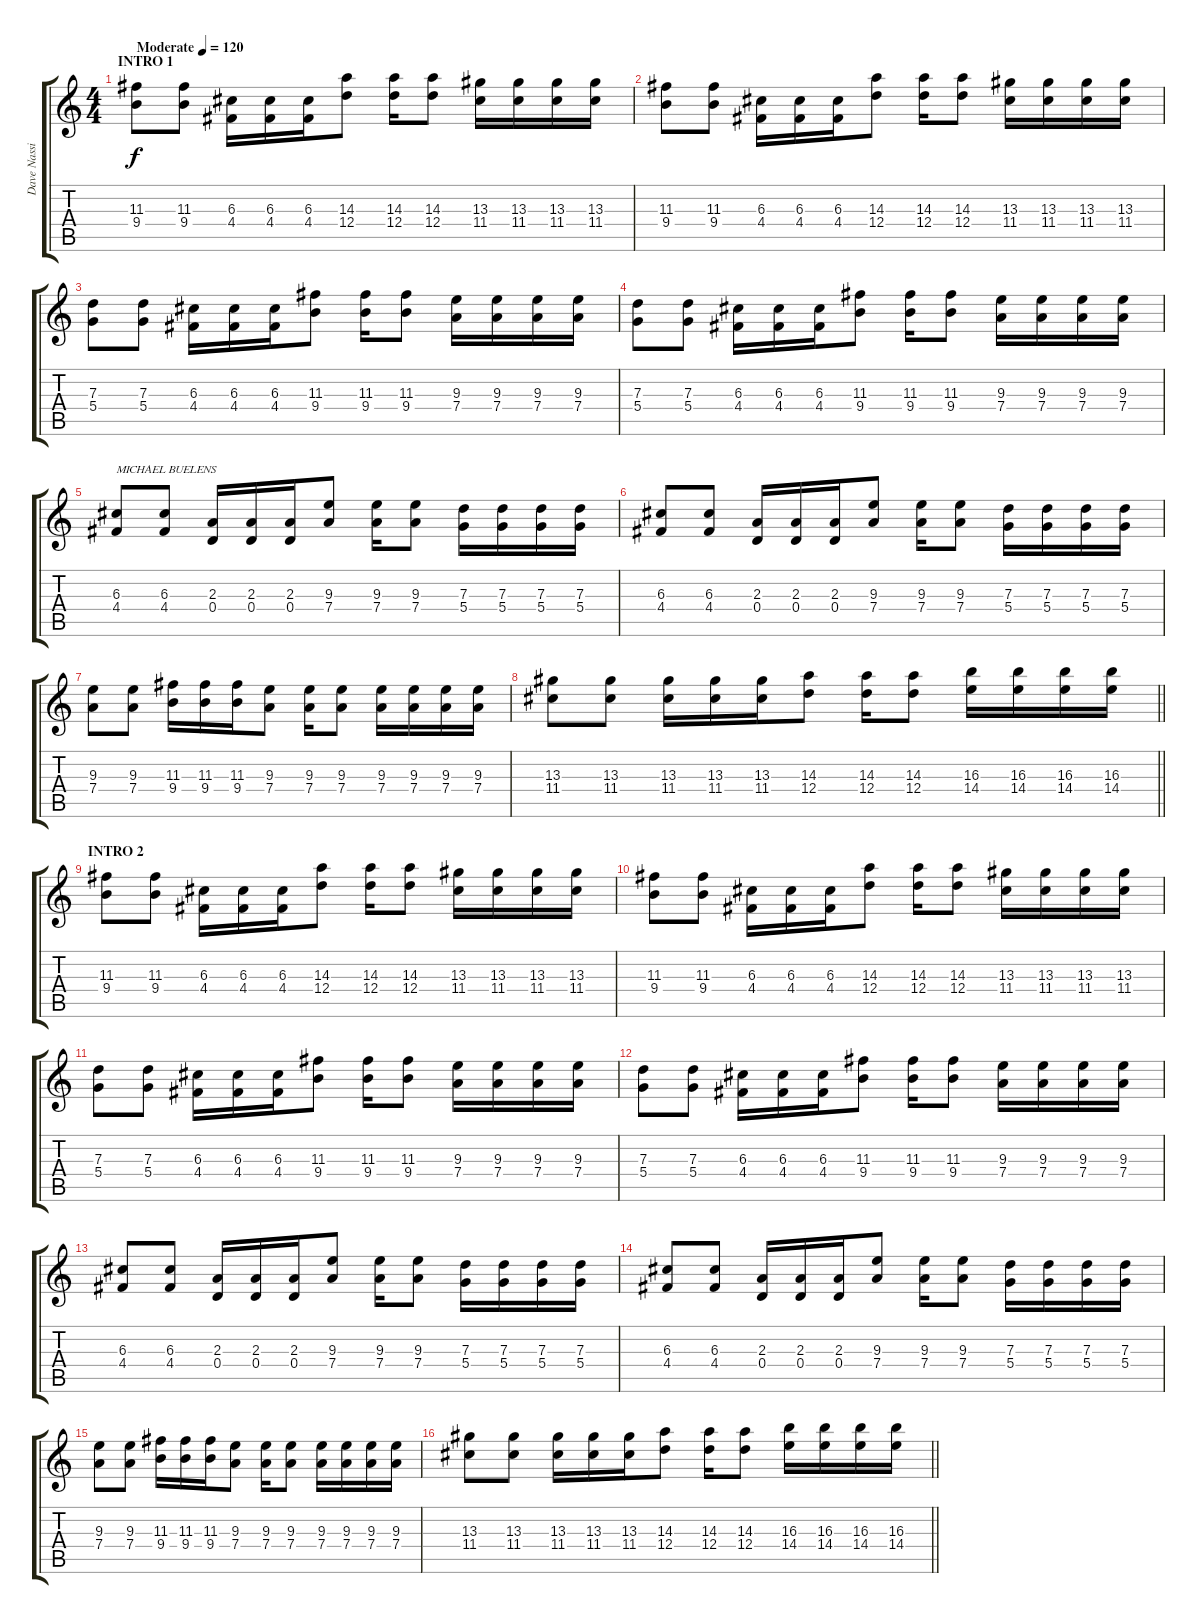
\track ("Dave Nassie" "Dave Nassi") {instrument distortionguitar}
\staff {score tabs}
\tuning (E4 B3 G3 D3 A2 E2) {hide}
\ts (4 4)
\section ("" "INTRO 1")
\tempo (120 "Moderate")
\clef g2
\ks c
(11.3 9.4).8{dy f instrument distortionguitar} (11.3 9.4).8 (6.3 4.4).16 (6.3 4.4).16 (6.3 4.4).16 (14.3 12.4).8 (14.3 12.4).16 (14.3 12.4).8 (13.3 11.4).16 (13.3 11.4).16 (13.3 11.4).16 (13.3 11.4).16 |
(11.3 9.4).8 (11.3 9.4).8 (6.3 4.4).16 (6.3 4.4).16 (6.3 4.4).16 (14.3 12.4).8 (14.3 12.4).16 (14.3 12.4).8 (13.3 11.4).16 (13.3 11.4).16 (13.3 11.4).16 (13.3 11.4).16 |
(7.3 5.4).8 (7.3 5.4).8 (6.3 4.4).16 (6.3 4.4).16 (6.3 4.4).16 (11.3 9.4).8 (11.3 9.4).16 (11.3 9.4).8 (9.3 7.4).16 (9.3 7.4).16 (9.3 7.4).16 (9.3 7.4).16 |
(7.3 5.4).8 (7.3 5.4).8 (6.3 4.4).16 (6.3 4.4).16 (6.3 4.4).16 (11.3 9.4).8 (11.3 9.4).16 (11.3 9.4).8 (9.3 7.4).16 (9.3 7.4).16 (9.3 7.4).16 (9.3 7.4).16 |
(6.3 4.4).8{txt "MICHAEL BUELENS"} (6.3 4.4).8 (2.3 0.4).16 (2.3 0.4).16 (2.3 0.4).16 (9.3 7.4).8 (9.3 7.4).16 (9.3 7.4).8 (7.3 5.4).16 (7.3 5.4).16 (7.3 5.4).16 (7.3 5.4).16 |
(6.3 4.4).8 (6.3 4.4).8 (2.3 0.4).16 (2.3 0.4).16 (2.3 0.4).16 (9.3 7.4).8 (9.3 7.4).16 (9.3 7.4).8 (7.3 5.4).16 (7.3 5.4).16 (7.3 5.4).16 (7.3 5.4).16 |
(9.3 7.4).8 (9.3 7.4).8 (11.3 9.4).16 (11.3 9.4).16 (11.3 9.4).16 (9.3 7.4).8 (9.3 7.4).16 (9.3 7.4).8 (9.3 7.4).16 (9.3 7.4).16 (9.3 7.4).16 (9.3 7.4).16 |
\barLineRight lightlight
(13.3 11.4).8 (13.3 11.4).8 (13.3 11.4).16 (13.3 11.4).16 (13.3 11.4).16 (14.3 12.4).8 (14.3 12.4).16 (14.3 12.4).8 (16.3 14.4).16 (16.3 14.4).16 (16.3 14.4).16 (16.3 14.4).16 |
\section ("" "INTRO 2")
(11.3 9.4).8 (11.3 9.4).8 (6.3 4.4).16 (6.3 4.4).16 (6.3 4.4).16 (14.3 12.4).8 (14.3 12.4).16 (14.3 12.4).8 (13.3 11.4).16 (13.3 11.4).16 (13.3 11.4).16 (13.3 11.4).16 |
(11.3 9.4).8 (11.3 9.4).8 (6.3 4.4).16 (6.3 4.4).16 (6.3 4.4).16 (14.3 12.4).8 (14.3 12.4).16 (14.3 12.4).8 (13.3 11.4).16 (13.3 11.4).16 (13.3 11.4).16 (13.3 11.4).16 |
(7.3 5.4).8 (7.3 5.4).8 (6.3 4.4).16 (6.3 4.4).16 (6.3 4.4).16 (11.3 9.4).8 (11.3 9.4).16 (11.3 9.4).8 (9.3 7.4).16 (9.3 7.4).16 (9.3 7.4).16 (9.3 7.4).16 |
(7.3 5.4).8 (7.3 5.4).8 (6.3 4.4).16 (6.3 4.4).16 (6.3 4.4).16 (11.3 9.4).8 (11.3 9.4).16 (11.3 9.4).8 (9.3 7.4).16 (9.3 7.4).16 (9.3 7.4).16 (9.3 7.4).16 |
(6.3 4.4).8 (6.3 4.4).8 (2.3 0.4).16 (2.3 0.4).16 (2.3 0.4).16 (9.3 7.4).8 (9.3 7.4).16 (9.3 7.4).8 (7.3 5.4).16 (7.3 5.4).16 (7.3 5.4).16 (7.3 5.4).16 |
(6.3 4.4).8 (6.3 4.4).8 (2.3 0.4).16 (2.3 0.4).16 (2.3 0.4).16 (9.3 7.4).8 (9.3 7.4).16 (9.3 7.4).8 (7.3 5.4).16 (7.3 5.4).16 (7.3 5.4).16 (7.3 5.4).16 |
(9.3 7.4).8 (9.3 7.4).8 (11.3 9.4).16 (11.3 9.4).16 (11.3 9.4).16 (9.3 7.4).8 (9.3 7.4).16 (9.3 7.4).8 (9.3 7.4).16 (9.3 7.4).16 (9.3 7.4).16 (9.3 7.4).16 |
\barLineRight lightlight
(13.3 11.4).8 (13.3 11.4).8 (13.3 11.4).16 (13.3 11.4).16 (13.3 11.4).16 (14.3 12.4).8 (14.3 12.4).16 (14.3 12.4).8 (16.3 14.4).16 (16.3 14.4).16 (16.3 14.4).16 (16.3 14.4).16
